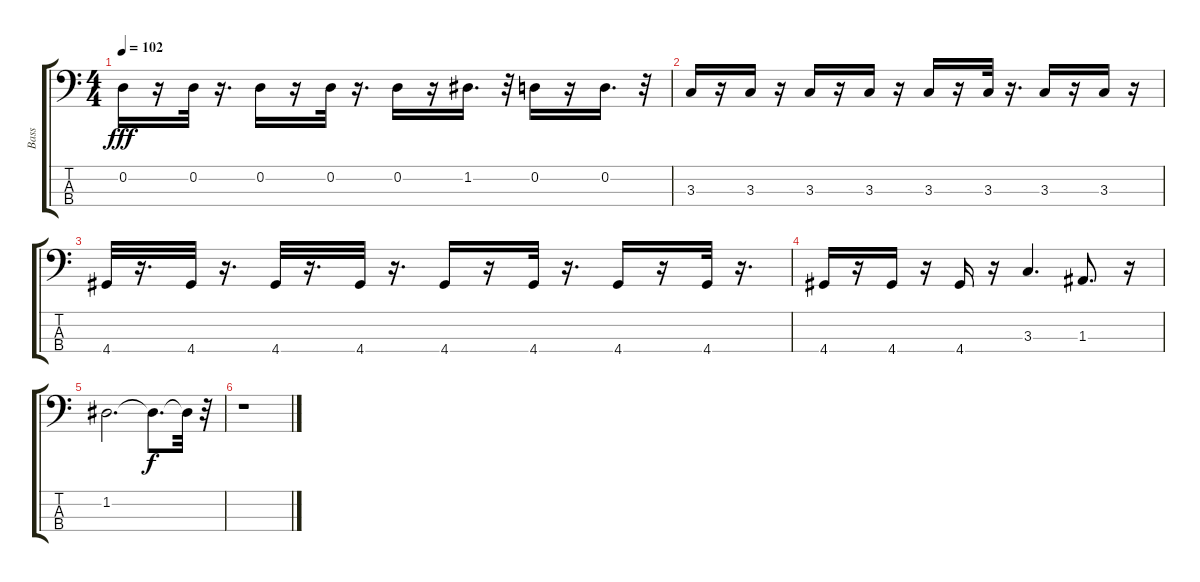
\track ("Bass" "Bass") {instrument electricbasspick}
\staff {score tabs}
\tuning (G2 D2 A1 E1) {hide}
\ts (4 4)
\tempo 102
\clef f4
\ks c
0.2.16{dy fff} r.16 0.2.32 r.16{d} 0.2.16 r.16 0.2.32 r.16{d} 0.2.16 r.16 1.2.16{d} r.32 0.2.16 r.16 0.2.16{d} r.32 |
3.3.16 r.16 3.3.16 r.16 3.3.16 r.16 3.3.16 r.16 3.3.16 r.16 3.3.32 r.16{d} 3.3.16 r.16 3.3.16 r.16 |
4.4.32 r.16{d} 4.4.32 r.16{d} 4.4.32 r.16{d} 4.4.32 r.16{d} 4.4.16 r.16 4.4.32 r.16{d} 4.4.16 r.16 4.4.32 r.16{d} |
4.4.16 r.16 4.4.16 r.16 4.4.16 r.16 3.3.4{d} 1.3.8{d} r.16 |
1.2.2{d} 1.2{t}.8{d dy f} 1.2{t}.32 r.32 |
r.1
